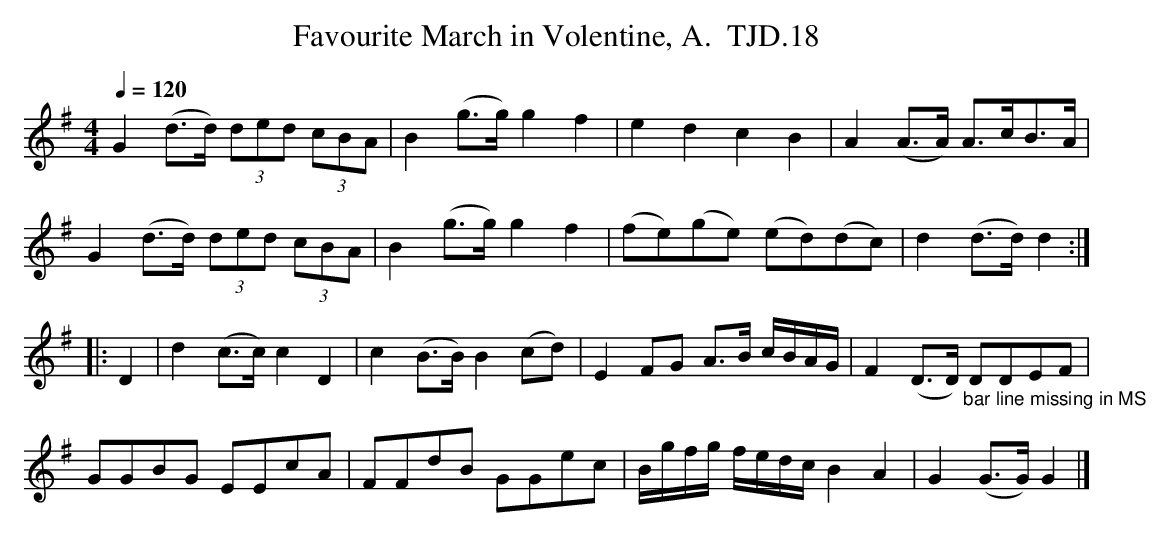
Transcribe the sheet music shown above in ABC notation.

X:1
T:Favourite March in Volentine, A.  TJD.18
M:4/4
L:1/8
Q:1/4=120
K:G major
G2 (d>d) (3ded (3cBA|B2(g>g)g2f2|e2d2c2B2|A2(A>A) A>cB>A|!
G2 (d>d) (3ded (3cBA|B2(g>g)g2f2|(fe)(ge) (ed)(dc)|d2(d>d)d2:|!
|:D2|d2(c>c)c2D2|c2(B>B)B2(cd)|E2FG A>B c/B/A/G/|\
F2(D>D)"_bar line missing in MS" DDEF|!
GGBG EEcA|FFdB GGec|B/g/f/g/ f/e/d/c/B2A2|G2(G>G)G2|]
